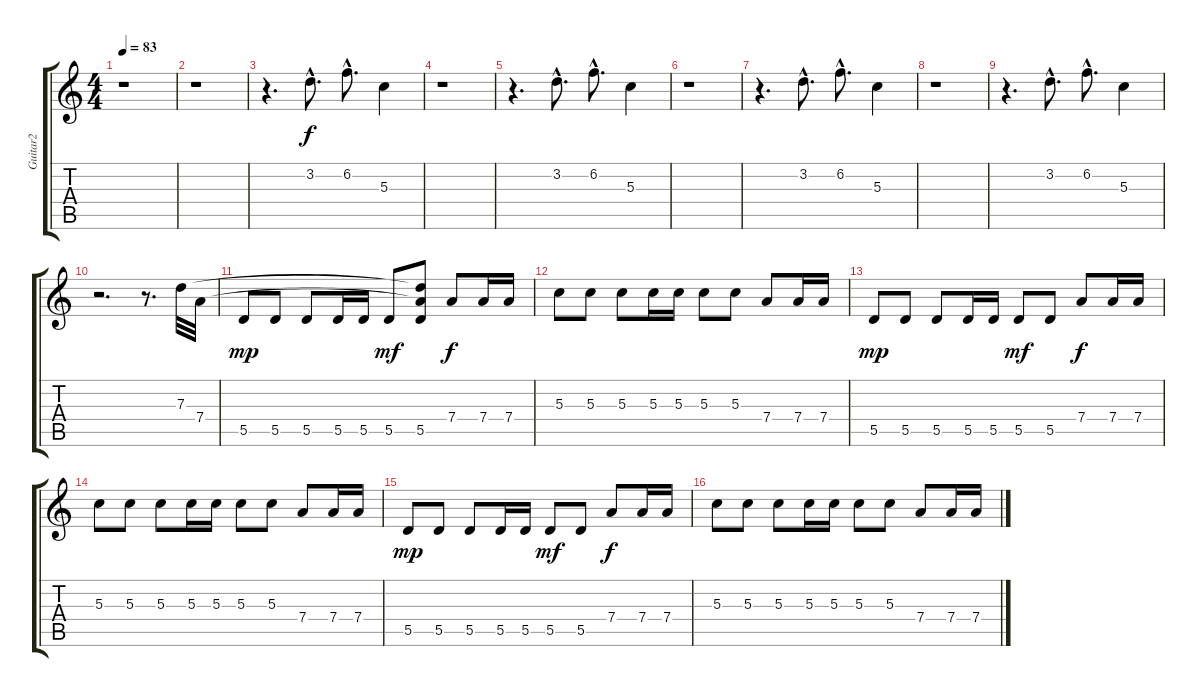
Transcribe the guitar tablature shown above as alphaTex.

\track ("Guitar2" "Guitar2") {instrument acousticguitarsteel}
\staff {score tabs}
\tuning (E4 B3 G3 D3 A2 E2) {hide}
\ts (4 4)
\tempo 83
\clef g2
\ks c
r.1{dy f} |
r.1 |
r.4{d instrument distortionguitar} 3.2{hac}.8{d} 6.2{hac}.8{d} 5.3.4 |
r.1 |
r.4{d} 3.2{hac}.8{d} 6.2{hac}.8{d} 5.3.4 |
r.1 |
r.4{d} 3.2{hac}.8{d} 6.2{hac}.8{d} 5.3.4 |
r.1 |
r.4{d} 3.2{hac}.8{d} 6.2{hac}.8{d} 5.3.4 |
r.2{d} r.8{d} 7.3.32{instrument acousticguitarsteel} 7.4.32 |
5.5.8{dy mp} 5.5.8 5.5.8 5.5.16 5.5.16 5.5.8{dy mf} (7.3{t} 7.4{t} 5.5).8 7.4.8{dy f} 7.4.16 7.4.16 |
5.3.8 5.3.8 5.3.8 5.3.16 5.3.16 5.3.8 5.3.8 7.4.8 7.4.16 7.4.16 |
5.5.8{dy mp} 5.5.8 5.5.8 5.5.16 5.5.16 5.5.8{dy mf} 5.5.8 7.4.8{dy f} 7.4.16 7.4.16 |
5.3.8 5.3.8 5.3.8 5.3.16 5.3.16 5.3.8 5.3.8 7.4.8 7.4.16 7.4.16 |
5.5.8{dy mp} 5.5.8 5.5.8 5.5.16 5.5.16 5.5.8{dy mf} 5.5.8 7.4.8{dy f} 7.4.16 7.4.16 |
5.3.8 5.3.8 5.3.8 5.3.16 5.3.16 5.3.8 5.3.8 7.4.8 7.4.16 7.4.16
